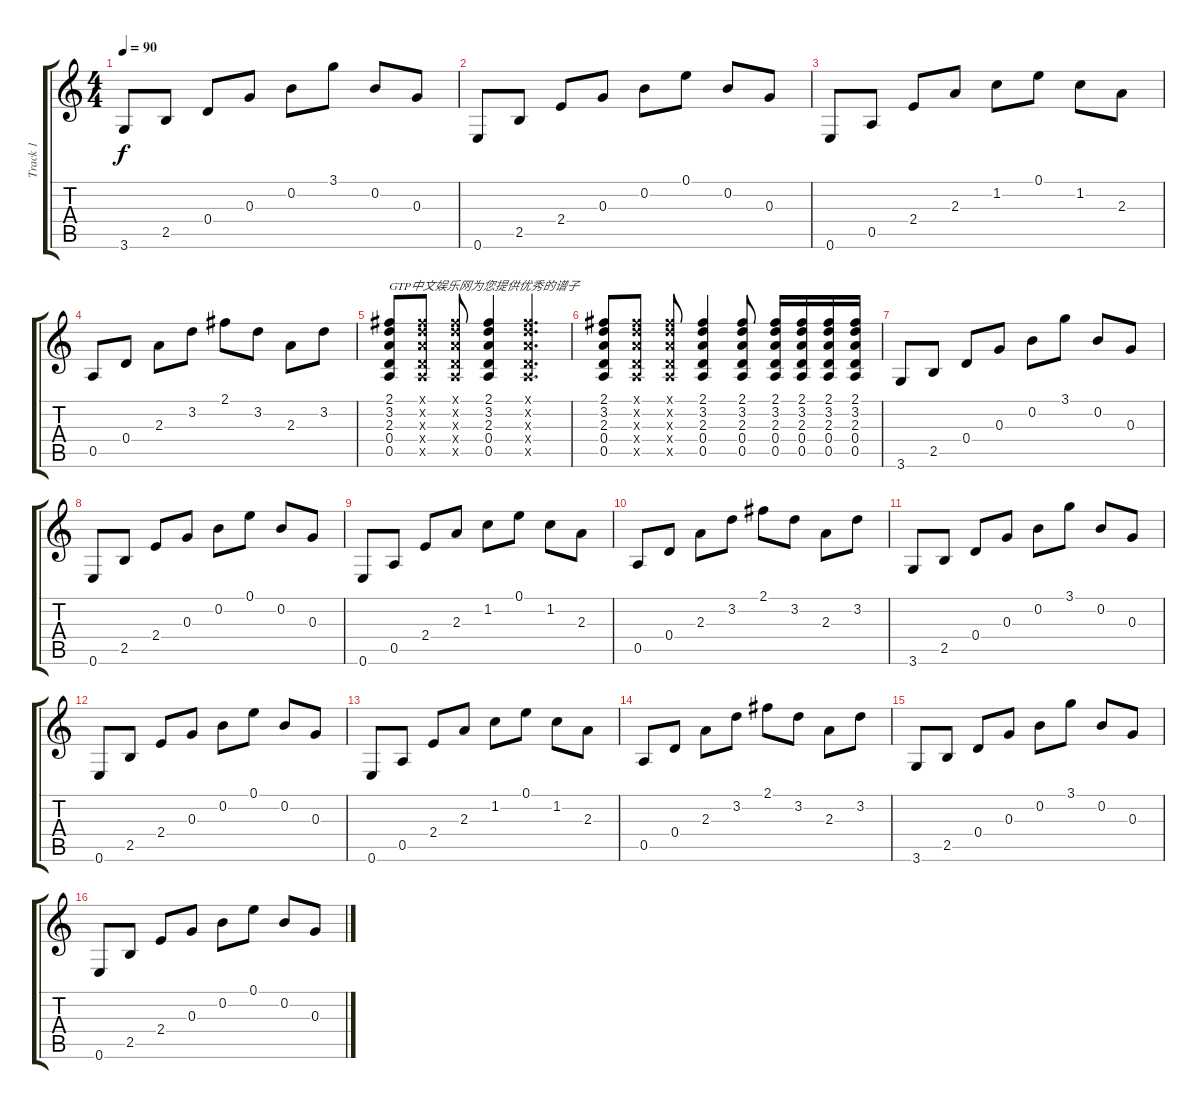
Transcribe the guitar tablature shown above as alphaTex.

\track ("Track 1" "Track 1") {instrument acousticguitarsteel}
\staff {score tabs}
\tuning (E4 B3 G3 D3 A2 E2) {hide}
\ts (4 4)
\tempo 90
\clef g2
\ks c
3.6.8{dy f} 2.5.8 0.4.8 0.3.8 0.2.8 3.1.8 0.2.8 0.3.8 |
0.6.8 2.5.8 2.4.8 0.3.8 0.2.8 0.1.8 0.2.8 0.3.8 |
0.6.8 0.5.8 2.4.8 2.3.8 1.2.8 0.1.8 1.2.8 2.3.8 |
0.5.8 0.4.8 2.3.8 3.2.8 2.1.8 3.2.8 2.3.8 3.2.8 |
(2.1 3.2 2.3 0.4 0.5).8{txt "GTP中文娱乐网为您提供优秀的谱子"} (2.1{x} 3.2{x} 2.3{x} 0.4{x} 0.5{x}).8 (2.1{x} 3.2{x} 2.3{x} 0.4{x} 0.5{x}).8 (2.1 3.2 2.3 0.4 0.5).4 (2.1{x} 3.2{x} 2.3{x} 0.4{x} 0.5{x}).4{d} |
(2.1 3.2 2.3 0.4 0.5).8 (2.1{x} 3.2{x} 2.3{x} 0.4{x} 0.5{x}).8 (2.1{x} 3.2{x} 2.3{x} 0.4{x} 0.5{x}).8 (2.1 3.2 2.3 0.4 0.5).4 (2.1 3.2 2.3 0.4 0.5).8 (2.1 3.2 2.3 0.4 0.5).16 (2.1 3.2 2.3 0.4 0.5).16 (2.1 3.2 2.3 0.4 0.5).16 (2.1 3.2 2.3 0.4 0.5).16 |
3.6.8 2.5.8 0.4.8 0.3.8 0.2.8 3.1.8 0.2.8 0.3.8 |
0.6.8 2.5.8 2.4.8 0.3.8 0.2.8 0.1.8 0.2.8 0.3.8 |
0.6.8 0.5.8 2.4.8 2.3.8 1.2.8 0.1.8 1.2.8 2.3.8 |
0.5.8 0.4.8 2.3.8 3.2.8 2.1.8 3.2.8 2.3.8 3.2.8 |
3.6.8 2.5.8 0.4.8 0.3.8 0.2.8 3.1.8 0.2.8 0.3.8 |
0.6.8 2.5.8 2.4.8 0.3.8 0.2.8 0.1.8 0.2.8 0.3.8 |
0.6.8 0.5.8 2.4.8 2.3.8 1.2.8 0.1.8 1.2.8 2.3.8 |
0.5.8 0.4.8 2.3.8 3.2.8 2.1.8 3.2.8 2.3.8 3.2.8 |
3.6.8 2.5.8 0.4.8 0.3.8 0.2.8 3.1.8 0.2.8 0.3.8 |
0.6.8 2.5.8 2.4.8 0.3.8 0.2.8 0.1.8 0.2.8 0.3.8
